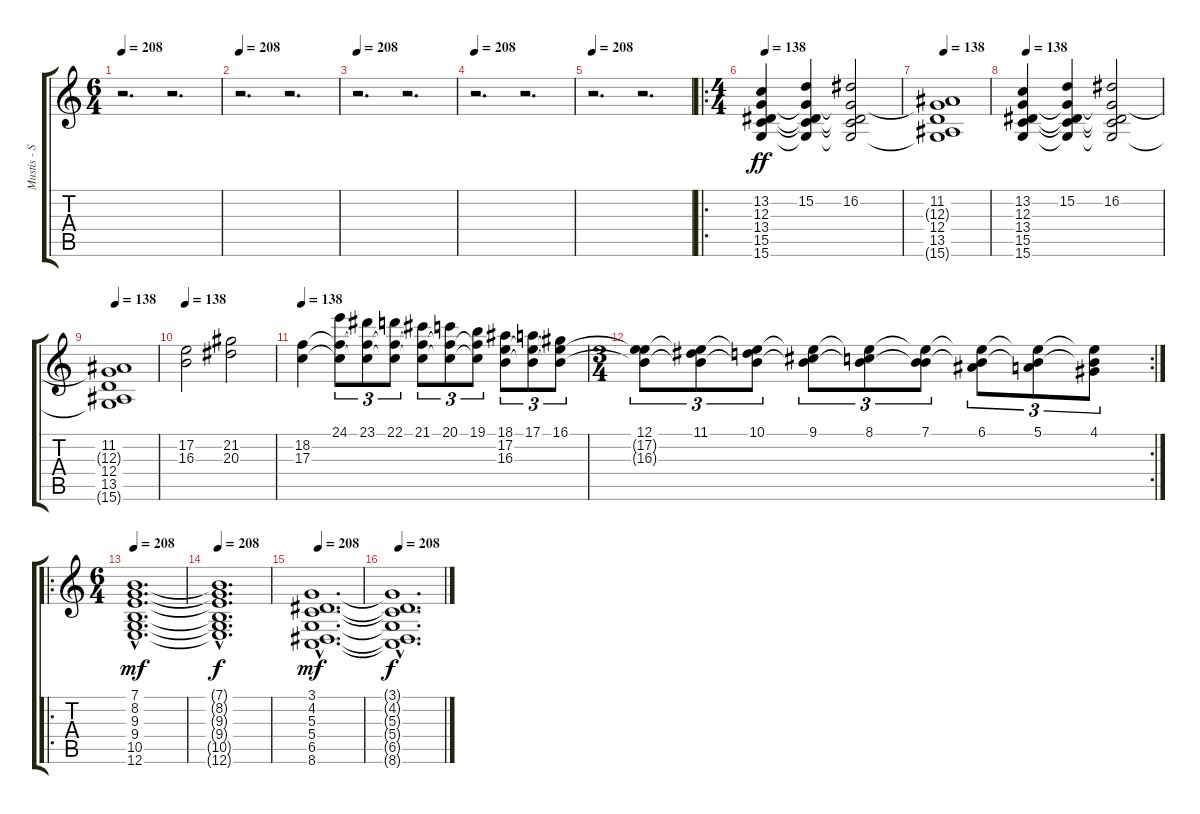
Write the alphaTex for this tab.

\track ("Mustis - Strings" "Mustis - S") {instrument stringensemble1}
\staff {score tabs}
\tuning (E4 B3 G3 D3 A2 E2) {hide}
\ts (6 4)
\tempo 208
\clef g2
\ks c
r.2{d dy ff} r.2{d} |
\tempo 208
r.2{d} r.2{d} |
\tempo 208
r.2{d} r.2{d} |
\tempo 208
r.2{d} r.2{d} |
\tempo 208
r.2{d} r.2{d} |
\ro
\ts (4 4)
\tempo 138
(13.2 12.3 13.4 15.5 15.6).4 (15.2 12.3{t} 13.4{t} 15.5{t} 15.6{t}).4 (16.2 12.3{t} 13.4{t} 15.5{t} 15.6{t}).2 |
\tempo 138
(11.2 12.3{t} 12.4 13.5 15.6{t}).1 |
\tempo 138
(13.2 12.3 13.4 15.5 15.6).4 (15.2 12.3{t} 13.4{t} 15.5{t} 15.6{t}).4 (16.2 12.3{t} 13.4{t} 15.5{t} 15.6{t}).2 |
\tempo 138
(11.2 12.3{t} 12.4 13.5 15.6{t}).1 |
\tempo 138
(17.2 16.3).2 (21.2 20.3).2 |
\tempo 138
(18.2 17.3).4 (24.1 18.2{t} 17.3{t}).8{tu (3 2)} (23.1 18.2{t} 17.3{t}).8{tu (3 2)} (22.1 18.2{t} 17.3{t}).8{tu (3 2)} (21.1 18.2{t} 17.3{t}).8{tu (3 2)} (20.1 18.2{t} 17.3{t}).8{tu (3 2)} (19.1 18.2{t} 17.3{t}).8{tu (3 2)} (18.1 17.2 16.3).8{tu (3 2)} (17.1 17.2{t} 16.3{t}).8{tu (3 2)} (16.1 17.2{t} 16.3{t}).8{tu (3 2)} |
\rc 2
\ts (3 4)
(12.1 17.2{t} 16.3{t}).8{tu (3 2)} (11.1 17.2{t} 16.3{t}).8{tu (3 2)} (10.1 17.2{t} 16.3{t}).8{tu (3 2)} (9.1 17.2{t} 16.3{t}).8{tu (3 2)} (8.1 17.2{t} 16.3{t}).8{tu (3 2)} (7.1 17.2{t} 16.3{t}).8{tu (3 2)} (6.1 17.2{t} 16.3{t}).8{tu (3 2)} (5.1 17.2{t} 16.3{t}).8{tu (3 2)} (4.1 17.2{t} 16.3{t}).8{tu (3 2)} |
\ro
\ts (6 4)
\tempo 208
(7.1{hac} 8.2{hac} 9.3{hac} 9.4{hac} 10.5{hac} 12.6{hac}).1{d dy mf} |
\tempo 208
(7.1{hac t} 8.2{hac t} 9.3{hac t} 9.4{hac t} 10.5{hac t} 12.6{hac t}).1{d dy f} |
\tempo 208
(3.1{hac} 4.2{hac} 5.3{hac} 5.4{hac} 6.5{hac} 8.6{hac}).1{d dy mf} |
\tempo 208
(3.1{hac t} 4.2{hac t} 5.3{hac t} 5.4{hac t} 6.5{hac t} 8.6{hac t}).1{d dy f}
